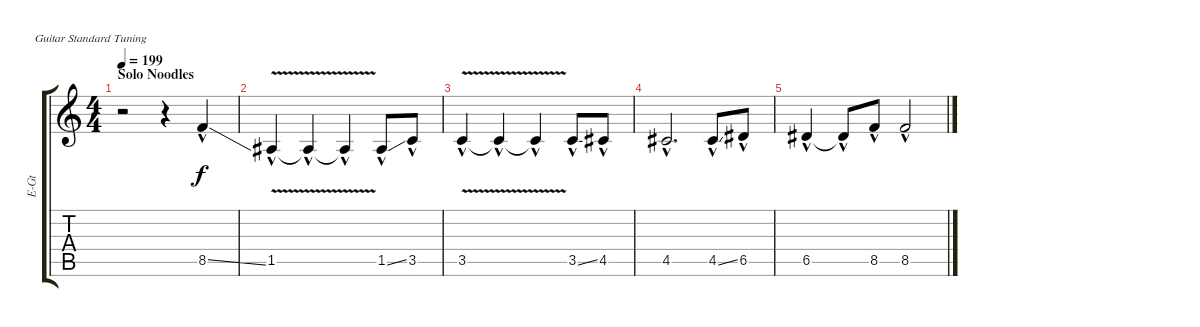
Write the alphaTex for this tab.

\track ("Guitare 3: Distorsion" "E-Gt") {instrument overdrivenguitar}
\staff {score tabs}
\tuning (E4 B3 G3 D3 A2 E2)
\ts (4 4)
\section ("" "Solo Noodles")
\tempo 199
\clef g2
\ks c
r.2{dy f} r.4 8.5{ss hac}.4 |
1.5{v hac}.4 1.5{v hac t}.4 1.5{v hac t}.4 1.5{ss hac}.8 3.5{hac}.8 |
3.5{v hac}.4 3.5{v hac t}.4 3.5{v hac t}.4 3.5{ss hac}.8 4.5{hac}.8 |
4.5{hac}.2{d} 4.5{ss hac}.8 6.5{hac}.8 |
6.5{hac}.4 6.5{hac t}.8 8.5{hac}.8 8.5{hac}.2
